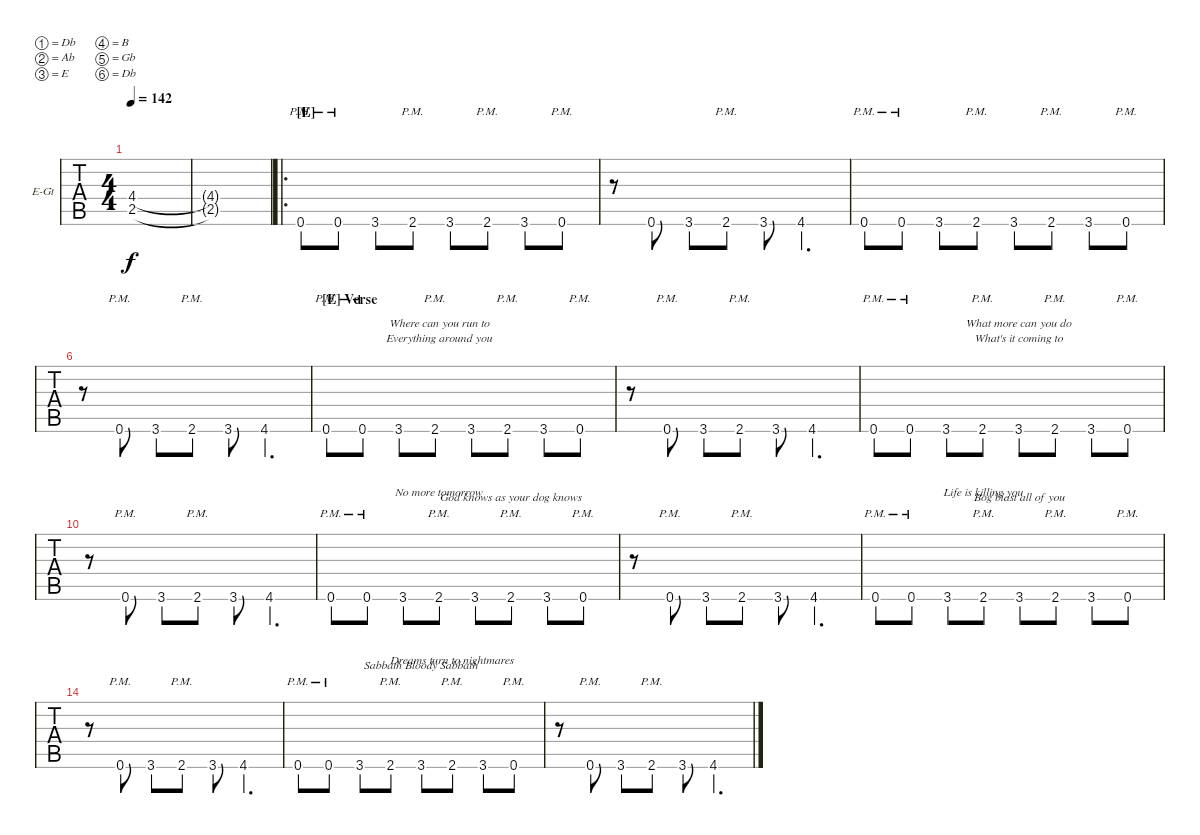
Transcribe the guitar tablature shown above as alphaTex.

\bracketExtendMode nobrackets
\firstSystemTrackNameOrientation horizontal
\otherSystemsTrackNameOrientation horizontal
\defaultBarNumberDisplay FirstOfSystem
\track ("Guitar" "E-Gt") {instrument distortionguitar}
\staff {tabs}
\tuning (Db4 Ab3 E3 B2 Gb2 Db2)
\ts (4 4)
\tempo 142
\clef g2
\ks c
(4.4 2.5).1{lyrics (0 "") lyrics (1 "") lyrics (2 "") lyrics (3 "") lyrics (4 "") dy f} |
(4.4{t} 2.5{t}).1{lyrics (0 "") lyrics (1 "") lyrics (2 "") lyrics (3 "") lyrics (4 "")} |
\ro
\section ("E" "")
0.6{pm}.8{lyrics (0 "") lyrics (1 "") lyrics (2 "") lyrics (3 "") lyrics (4 "")} 0.6{pm}.8{lyrics (0 "") lyrics (1 "") lyrics (2 "") lyrics (3 "") lyrics (4 "")} 3.6.8{lyrics (0 "") lyrics (1 "") lyrics (2 "") lyrics (3 "") lyrics (4 "")} 2.6{pm}.8{lyrics (0 "") lyrics (1 "") lyrics (2 "") lyrics (3 "") lyrics (4 "")} 3.6.8{lyrics (0 "") lyrics (1 "") lyrics (2 "") lyrics (3 "") lyrics (4 "")} 2.6{pm}.8{lyrics (0 "") lyrics (1 "") lyrics (2 "") lyrics (3 "") lyrics (4 "")} 3.6.8{lyrics (0 "") lyrics (1 "") lyrics (2 "") lyrics (3 "") lyrics (4 "")} 0.6{pm}.8{lyrics (0 "") lyrics (1 "") lyrics (2 "") lyrics (3 "") lyrics (4 "")} |
r.8 0.6.8{lyrics (0 "") lyrics (1 "") lyrics (2 "") lyrics (3 "") lyrics (4 "")} 3.6.8{lyrics (0 "") lyrics (1 "") lyrics (2 "") lyrics (3 "") lyrics (4 "")} 2.6{pm}.8{lyrics (0 "") lyrics (1 "") lyrics (2 "") lyrics (3 "") lyrics (4 "")} 3.6.8{lyrics (0 "") lyrics (1 "") lyrics (2 "") lyrics (3 "") lyrics (4 "")} 4.6.4{d lyrics (0 "") lyrics (1 "") lyrics (2 "") lyrics (3 "") lyrics (4 "")} |
0.6{pm}.8{lyrics (0 "") lyrics (1 "") lyrics (2 "") lyrics (3 "") lyrics (4 "")} 0.6{pm}.8{lyrics (0 "") lyrics (1 "") lyrics (2 "") lyrics (3 "") lyrics (4 "")} 3.6.8{lyrics (0 "") lyrics (1 "") lyrics (2 "") lyrics (3 "") lyrics (4 "")} 2.6{pm}.8{lyrics (0 "") lyrics (1 "") lyrics (2 "") lyrics (3 "") lyrics (4 "")} 3.6.8{lyrics (0 "") lyrics (1 "") lyrics (2 "") lyrics (3 "") lyrics (4 "")} 2.6{pm}.8{lyrics (0 "") lyrics (1 "") lyrics (2 "") lyrics (3 "") lyrics (4 "")} 3.6.8{lyrics (0 "") lyrics (1 "") lyrics (2 "") lyrics (3 "") lyrics (4 "")} 0.6{pm}.8{lyrics (0 "") lyrics (1 "") lyrics (2 "") lyrics (3 "") lyrics (4 "")} |
r.8 0.6{pm}.8{lyrics (0 "") lyrics (1 "") lyrics (2 "") lyrics (3 "") lyrics (4 "")} 3.6.8{lyrics (0 "") lyrics (1 "") lyrics (2 "") lyrics (3 "") lyrics (4 "")} 2.6{pm}.8{lyrics (0 "") lyrics (1 "") lyrics (2 "") lyrics (3 "") lyrics (4 "")} 3.6.8{lyrics (0 "") lyrics (1 "") lyrics (2 "") lyrics (3 "") lyrics (4 "")} 4.6.4{d lyrics (0 "") lyrics (1 "") lyrics (2 "") lyrics (3 "") lyrics (4 "")} |
\section ("E" "Verse")
0.6{pm}.8{lyrics (0 "") lyrics (1 "") lyrics (2 "") lyrics (3 "") lyrics (4 "")} 0.6{pm}.8{lyrics (0 "") lyrics (1 "") lyrics (2 "") lyrics (3 "") lyrics (4 "")} 3.6.8{lyrics (0 "") lyrics (1 "") lyrics (2 "") lyrics (3 "") lyrics (4 "")} 2.6{pm}.8{lyrics (0 "") lyrics (1 "") lyrics (2 "   Where can you run to") lyrics (3 "   Everything around you") lyrics (4 "")} 3.6.8{lyrics (0 "") lyrics (1 "") lyrics (2 "") lyrics (3 "") lyrics (4 "")} 2.6{pm}.8{lyrics (0 "") lyrics (1 "") lyrics (2 "") lyrics (3 "") lyrics (4 "")} 3.6.8{lyrics (0 "") lyrics (1 "") lyrics (2 "") lyrics (3 "") lyrics (4 "")} 0.6{pm}.8{lyrics (0 "") lyrics (1 "") lyrics (2 "") lyrics (3 "") lyrics (4 "")} |
r.8 0.6{pm}.8{lyrics (0 "") lyrics (1 "") lyrics (2 "") lyrics (3 "") lyrics (4 "")} 3.6.8{lyrics (0 "") lyrics (1 "") lyrics (2 "") lyrics (3 "") lyrics (4 "")} 2.6{pm}.8{lyrics (0 "") lyrics (1 "") lyrics (2 "") lyrics (3 "") lyrics (4 "")} 3.6.8{lyrics (0 "") lyrics (1 "") lyrics (2 "") lyrics (3 "") lyrics (4 "")} 4.6.4{d lyrics (0 "") lyrics (1 "") lyrics (2 "") lyrics (3 "") lyrics (4 "")} |
0.6{pm}.8{lyrics (0 "") lyrics (1 "") lyrics (2 "") lyrics (3 "") lyrics (4 "")} 0.6{pm}.8{lyrics (0 "") lyrics (1 "") lyrics (2 "") lyrics (3 "") lyrics (4 "")} 3.6.8{lyrics (0 "") lyrics (1 "") lyrics (2 "") lyrics (3 "") lyrics (4 "")} 2.6{pm}.8{lyrics (0 "") lyrics (1 "") lyrics (2 "") lyrics (3 "") lyrics (4 "")} 3.6.8{lyrics (0 "") lyrics (1 "") lyrics (2 "What more can you do") lyrics (3 "What's it coming to") lyrics (4 "")} 2.6{pm}.8{lyrics (0 "") lyrics (1 "") lyrics (2 "") lyrics (3 "") lyrics (4 "")} 3.6.8{lyrics (0 "") lyrics (1 "") lyrics (2 "") lyrics (3 "") lyrics (4 "")} 0.6{pm}.8{lyrics (0 "") lyrics (1 "") lyrics (2 "") lyrics (3 "") lyrics (4 "")} |
r.8 0.6{pm}.8{lyrics (0 "") lyrics (1 "") lyrics (2 "") lyrics (3 "") lyrics (4 "")} 3.6.8{lyrics (0 "") lyrics (1 "") lyrics (2 "") lyrics (3 "") lyrics (4 "")} 2.6{pm}.8{lyrics (0 "") lyrics (1 "") lyrics (2 "") lyrics (3 "") lyrics (4 "")} 3.6.8{lyrics (0 "") lyrics (1 "") lyrics (2 "") lyrics (3 "") lyrics (4 "")} 4.6.4{d lyrics (0 "") lyrics (1 "") lyrics (2 "") lyrics (3 "") lyrics (4 "")} |
0.6{pm}.8{lyrics (0 "") lyrics (1 "") lyrics (2 "") lyrics (3 "") lyrics (4 "")} 0.6{pm}.8{lyrics (0 "") lyrics (1 "") lyrics (2 "") lyrics (3 "") lyrics (4 "")} 3.6.8{lyrics (0 "") lyrics (1 "") lyrics (2 "") lyrics (3 "") lyrics (4 "")} 2.6{pm}.8{lyrics (0 "") lyrics (1 "") lyrics (2 "No more tomorrow") lyrics (3 "") lyrics (4 "")} 3.6.8{lyrics (0 "") lyrics (1 "") lyrics (2 "") lyrics (3 "") lyrics (4 "")} 2.6{pm}.8{lyrics (0 "") lyrics (1 "") lyrics (2 "") lyrics (3 "God knows as your dog knows") lyrics (4 "")} 3.6.8{lyrics (0 "") lyrics (1 "") lyrics (2 "") lyrics (3 "") lyrics (4 "")} 0.6{pm}.8{lyrics (0 "") lyrics (1 "") lyrics (2 "") lyrics (3 "") lyrics (4 "")} |
r.8 0.6{pm}.8{lyrics (0 "") lyrics (1 "") lyrics (2 "") lyrics (3 "") lyrics (4 "")} 3.6.8{lyrics (0 "") lyrics (1 "") lyrics (2 "") lyrics (3 "") lyrics (4 "")} 2.6{pm}.8{lyrics (0 "") lyrics (1 "") lyrics (2 "") lyrics (3 "") lyrics (4 "")} 3.6.8{lyrics (0 "") lyrics (1 "") lyrics (2 "") lyrics (3 "") lyrics (4 "")} 4.6.4{d lyrics (0 "") lyrics (1 "") lyrics (2 "") lyrics (3 "") lyrics (4 "")} |
0.6{pm}.8{lyrics (0 "") lyrics (1 "") lyrics (2 "") lyrics (3 "") lyrics (4 "")} 0.6{pm}.8{lyrics (0 "") lyrics (1 "") lyrics (2 "") lyrics (3 "") lyrics (4 "")} 3.6.8{lyrics (0 "") lyrics (1 "") lyrics (2 "") lyrics (3 "") lyrics (4 "")} 2.6{pm}.8{lyrics (0 "") lyrics (1 "") lyrics (2 "Life is killing you") lyrics (3 "") lyrics (4 "")} 3.6.8{lyrics (0 "") lyrics (1 "") lyrics (2 "") lyrics (3 "Bog blast all of you") lyrics (4 "")} 2.6{pm}.8{lyrics (0 "") lyrics (1 "") lyrics (2 "") lyrics (3 "") lyrics (4 "")} 3.6.8{lyrics (0 "") lyrics (1 "") lyrics (2 "") lyrics (3 "") lyrics (4 "")} 0.6{pm}.8{lyrics (0 "") lyrics (1 "") lyrics (2 "") lyrics (3 "") lyrics (4 "")} |
r.8 0.6{pm}.8{lyrics (0 "") lyrics (1 "") lyrics (2 "") lyrics (3 "") lyrics (4 "")} 3.6.8{lyrics (0 "") lyrics (1 "") lyrics (2 "") lyrics (3 "") lyrics (4 "")} 2.6{pm}.8{lyrics (0 "") lyrics (1 "") lyrics (2 "") lyrics (3 "") lyrics (4 "")} 3.6.8{lyrics (0 "") lyrics (1 "") lyrics (2 "") lyrics (3 "") lyrics (4 "")} 4.6.4{d lyrics (0 "") lyrics (1 "") lyrics (2 "") lyrics (3 "") lyrics (4 "")} |
0.6{pm}.8{lyrics (0 "") lyrics (1 "") lyrics (2 "") lyrics (3 "") lyrics (4 "")} 0.6{pm}.8{lyrics (0 "") lyrics (1 "") lyrics (2 "") lyrics (3 "") lyrics (4 "")} 3.6.8{lyrics (0 "") lyrics (1 "") lyrics (2 "") lyrics (3 "") lyrics (4 "")} 2.6{pm}.8{lyrics (0 "") lyrics (1 "") lyrics (2 "") lyrics (3 "") lyrics (4 "")} 3.6.8{lyrics (0 "") lyrics (1 "") lyrics (2 "") lyrics (3 "Sabbath Bloody Sabbath") lyrics (4 "")} 2.6{pm}.8{lyrics (0 "") lyrics (1 "") lyrics (2 "Dreams turn to nightmares") lyrics (3 "") lyrics (4 "")} 3.6.8{lyrics (0 "") lyrics (1 "") lyrics (2 "") lyrics (3 "") lyrics (4 "")} 0.6{pm}.8{lyrics (0 "") lyrics (1 "") lyrics (2 "") lyrics (3 "") lyrics (4 "")} |
r.8 0.6{pm}.8{lyrics (0 "") lyrics (1 "") lyrics (2 "") lyrics (3 "") lyrics (4 "")} 3.6.8{lyrics (0 "") lyrics (1 "") lyrics (2 "") lyrics (3 "") lyrics (4 "")} 2.6{pm}.8{lyrics (0 "") lyrics (1 "") lyrics (2 "") lyrics (3 "") lyrics (4 "")} 3.6.8{lyrics (0 "") lyrics (1 "") lyrics (2 "") lyrics (3 "") lyrics (4 "")} 4.6.4{d lyrics (0 "") lyrics (1 "") lyrics (2 "") lyrics (3 "") lyrics (4 "")}
